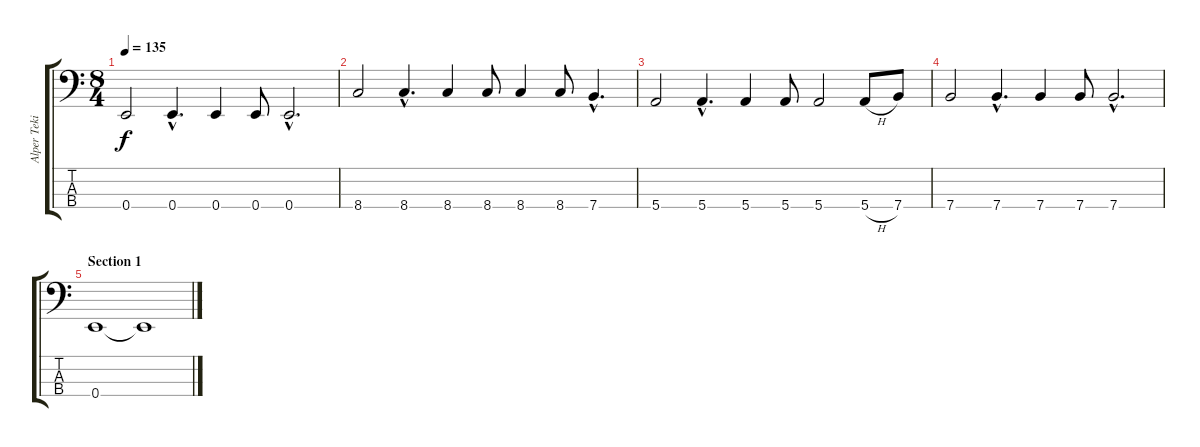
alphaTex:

\track ("Alper Tekin" "Alper Teki") {instrument electricbassfinger}
\staff {score tabs}
\tuning (G2 D2 A1 E1) {hide}
\ts (8 4)
\tempo 135
\clef f4
\ks c
0.4.2{dy f} 0.4{hac}.4{d} 0.4.4 0.4.8 0.4{hac}.2{d} |
8.4.2 8.4{hac}.4{d} 8.4.4 8.4.8 8.4.4 8.4.8 7.4{hac}.4{d} |
5.4.2 5.4{hac}.4{d} 5.4.4 5.4.8 5.4.2 5.4{h}.8 7.4.8 |
7.4.2 7.4{hac}.4{d} 7.4.4 7.4.8 7.4{hac}.2{d} |
\section ("" "Section 1")
0.4.1 0.4{t}.1
